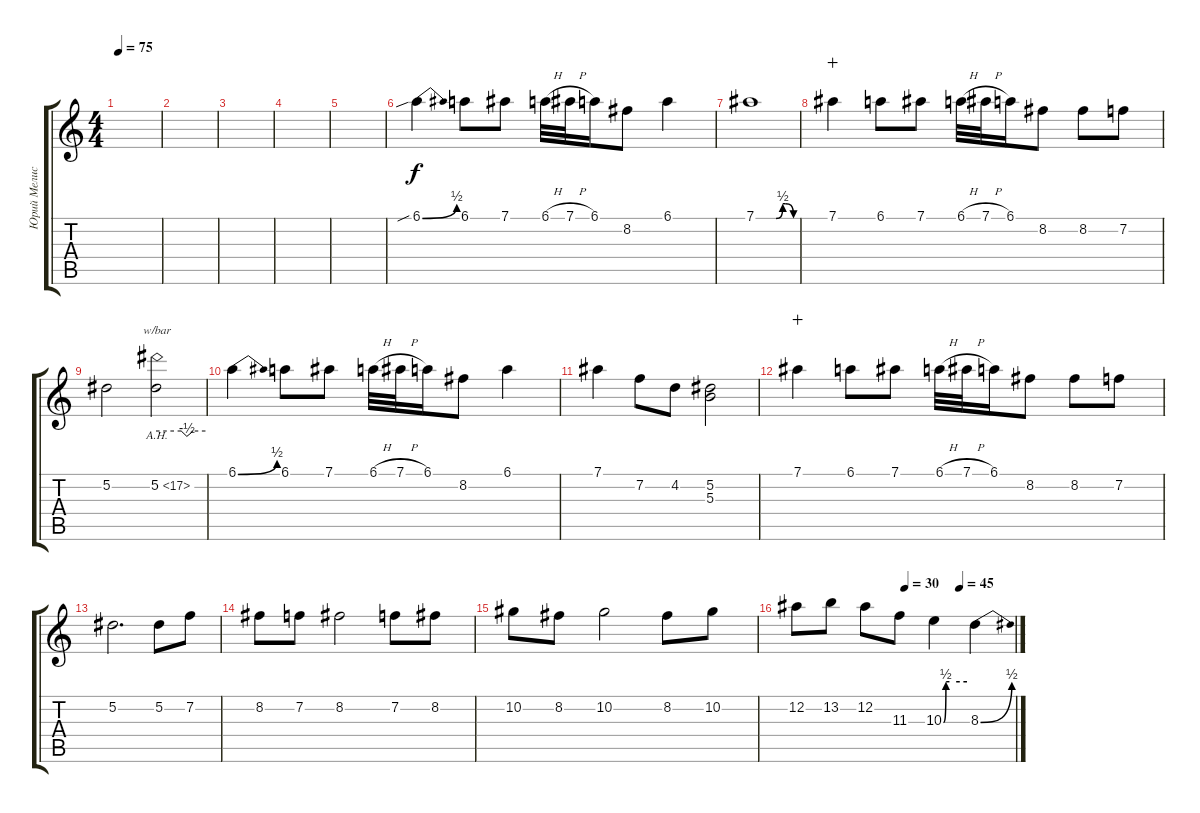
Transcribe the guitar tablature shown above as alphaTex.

\track ("Юрий Мелисов" "Юрий Мелис") {instrument distortionguitar}
\staff {score tabs}
\tuning (Eb4 Bb3 Gb3 Db3 Ab2 Eb2) {hide}
\ts (4 4)
\tempo 75
\clef g2
\ks c
|
|
|
|
|
6.1{be (bend 0 0 60 2) sib}.4 6.1.8 7.1.8 6.1{h}.32 7.1{h}.32 6.1.16 8.2.8 6.1.4 |
7.1{be (custom 0 0 30 0 40 2 44 2 56 0 60 0)}.1 |
7.1.4{wahc} 6.1.8 7.1.8 6.1{h}.32 7.1{h}.32 6.1.16 8.2.8 8.2.8 7.2.8 |
5.2.2 5.2{ah 12}.2{tbe (custom default 0 0 30 0 37 -2 45 0 60 0)} |
6.1{be (bend 0 0 60 2)}.4 6.1.8 7.1.8 6.1{h}.32 7.1{h}.32 6.1.16 8.2.8 6.1.4 |
7.1.4 7.2.8 4.2.8 (5.2 5.3).2 |
7.1.4{wahc} 6.1.8 7.1.8 6.1{h}.32 7.1{h}.32 6.1.16 8.2.8 8.2.8 7.2.8 |
5.2.2{d} 5.2.8 7.2.8 |
8.2.8 7.2.8 8.2.2 7.2.8 8.2.8 |
10.2.8 8.2.8 10.2.2 8.2.8 10.2.8 |
\tempo (30 0.5)
\tempo (45 0.75)
12.2.8 13.2.8 12.2.8 11.3.8 10.3{be (custom 0 0 6 2 8 2 15 2 60 2)}.4 8.3{be (bend 0 0 60 2)}.4
